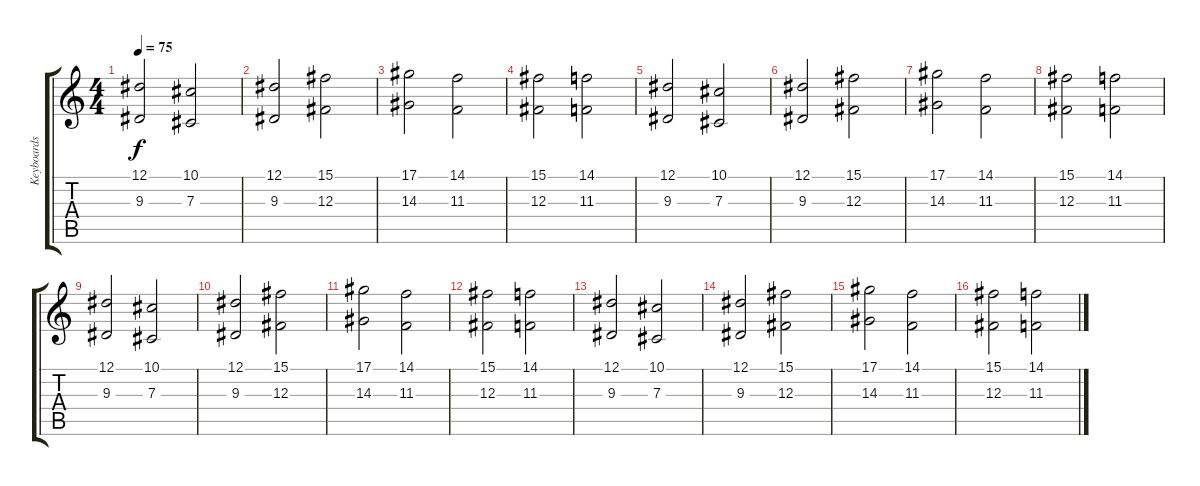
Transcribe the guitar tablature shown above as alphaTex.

\track ("Keyboards" "Keyboards") {instrument stringensemble1}
\staff {score tabs}
\tuning (Eb4 Bb3 Gb3 Db3 Ab2 Db2) {hide}
\ts (4 4)
\tempo 75
\clef g2
\ks c
(12.1 9.3).2{dy f} (10.1 7.3).2 |
(12.1 9.3).2 (15.1 12.3).2 |
(17.1 14.3).2 (14.1 11.3).2 |
(15.1 12.3).2 (14.1 11.3).2 |
(12.1 9.3).2 (10.1 7.3).2 |
(12.1 9.3).2 (15.1 12.3).2 |
(17.1 14.3).2 (14.1 11.3).2 |
(15.1 12.3).2 (14.1 11.3).2 |
(12.1 9.3).2 (10.1 7.3).2 |
(12.1 9.3).2 (15.1 12.3).2 |
(17.1 14.3).2 (14.1 11.3).2 |
(15.1 12.3).2 (14.1 11.3).2 |
(12.1 9.3).2 (10.1 7.3).2 |
(12.1 9.3).2 (15.1 12.3).2 |
(17.1 14.3).2 (14.1 11.3).2 |
(15.1 12.3).2 (14.1 11.3).2
